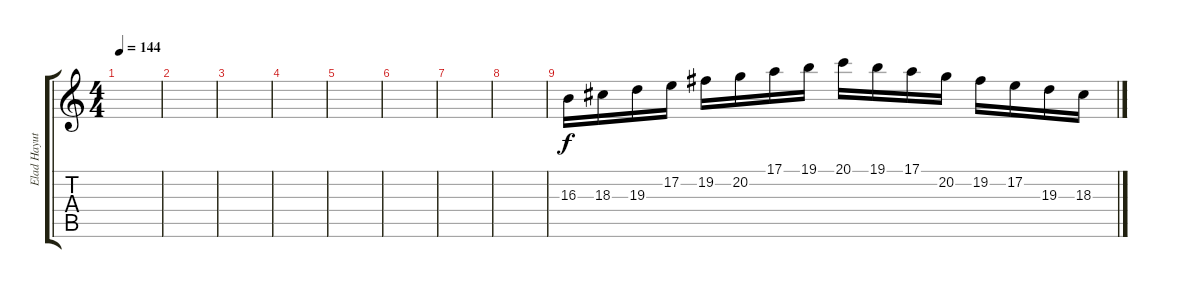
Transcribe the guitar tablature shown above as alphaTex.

\track ("Elad Hayut" "Elad Hayut") {instrument harpsichord}
\staff {score tabs}
\tuning (E4 B3 G3 D3 A2 E2) {hide}
\ts (4 4)
\tempo 144
\clef g2
\ks c
|
|
|
|
|
|
|
|
16.3.16 18.3.16 19.3.16 17.2.16 19.2.16 20.2.16 17.1.16 19.1.16 20.1.16 19.1.16 17.1.16 20.2.16 19.2.16 17.2.16 19.3.16 18.3.16
